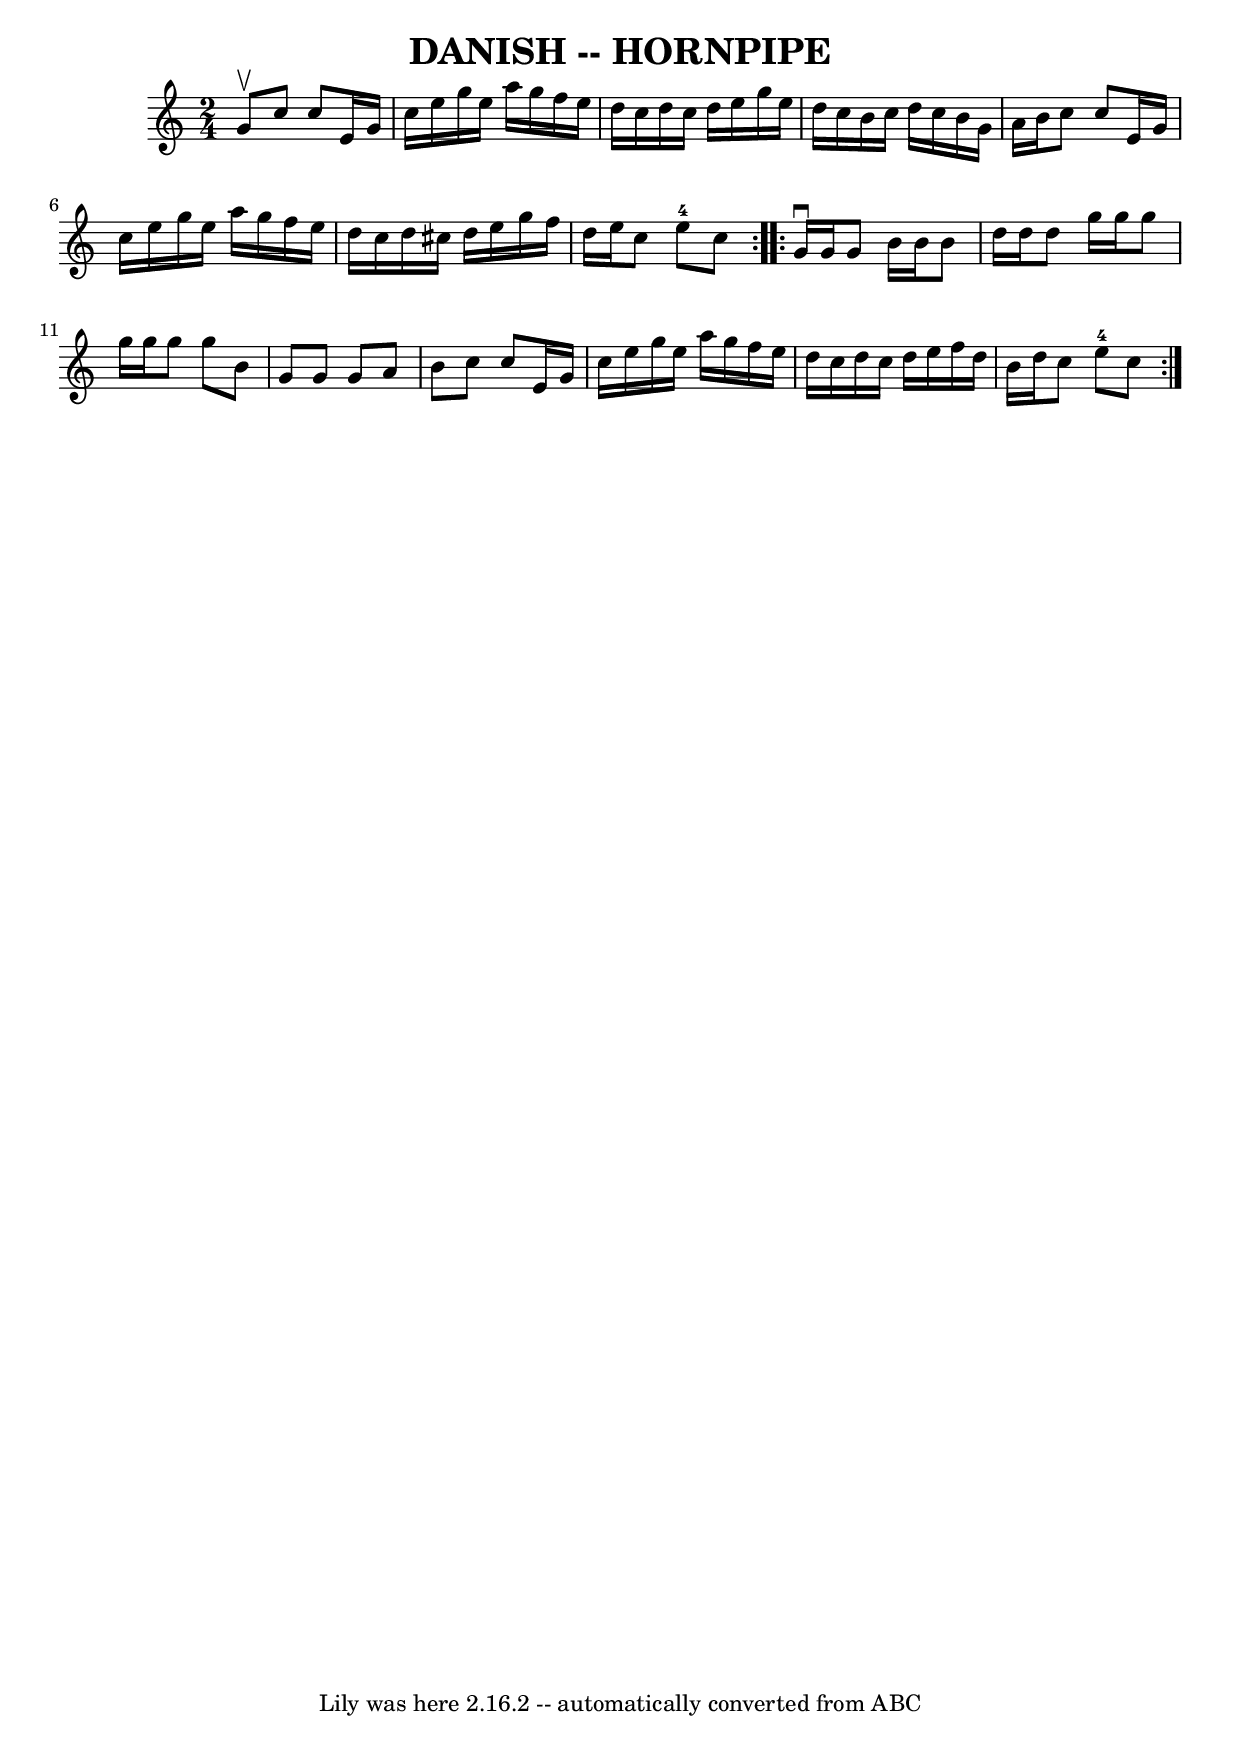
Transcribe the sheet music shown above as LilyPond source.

\version "2.16.2"
\include "Mammoth.ily"
\header {
  %% book = "Ryan's Mammoth Collection of Fiddle Tunes"
  crossRefNumber = "1"
  footnotes = ""
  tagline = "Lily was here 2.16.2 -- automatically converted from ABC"
  title = "DANISH -- HORNPIPE"

}
voicedefault =  {



  \repeat volta 2 {

    \time 2/4 
    \key c \major g'8^\upbow       |
    c''8 c''8 e'16    
    g'16 c''16 e''16    |
    g''16 e''16 a''16 g''16 f''16  
    e''16 d''16 c''16    |
    d''16 c''16 d''16 e''16    
    g''16 e''16 d''16 c''16    |
    b'16 c''16 d''16 c''16  
    b'16 g'16 a'16 b'16    |
    |
    c''8 c''8 e'16  
    g'16 c''16 e''16    |
    g''16 e''16 a''16 g''16    
    f''16 e''16 d''16 c''16    |
    d''16 cis''16 d''16    
    e''16 g''16 f''16 d''16 e''16    |
    c''8 e''8-4   
    c''8    
  }     
  \repeat volta 2 {
    g'16^\downbow g'16        |
    g'8   
    b'16 b'16 b'8 d''16 d''16    |
    d''8 g''16 g''16    
    g''8 g''16 g''16    |
    g''8 g''8 b'8 g'8    |
    
    g'8 g'8 a'8 b'8    |
    |
    c''8 c''8 e'16    
    g'16 c''16 e''16    |
    g''16 e''16 a''16 g''16 f''16  
    e''16 d''16 c''16    |
    d''16 c''16 d''16 e''16    
    f''16 d''16 b'16 d''16    |
    c''8 e''8-4 c''8    
  }   

}

\score{
  <<

    \context Staff="default"
    {
      \voicedefault 
      
    }

  >>
  \layout {
    
  }
  \midi {
  }

}
